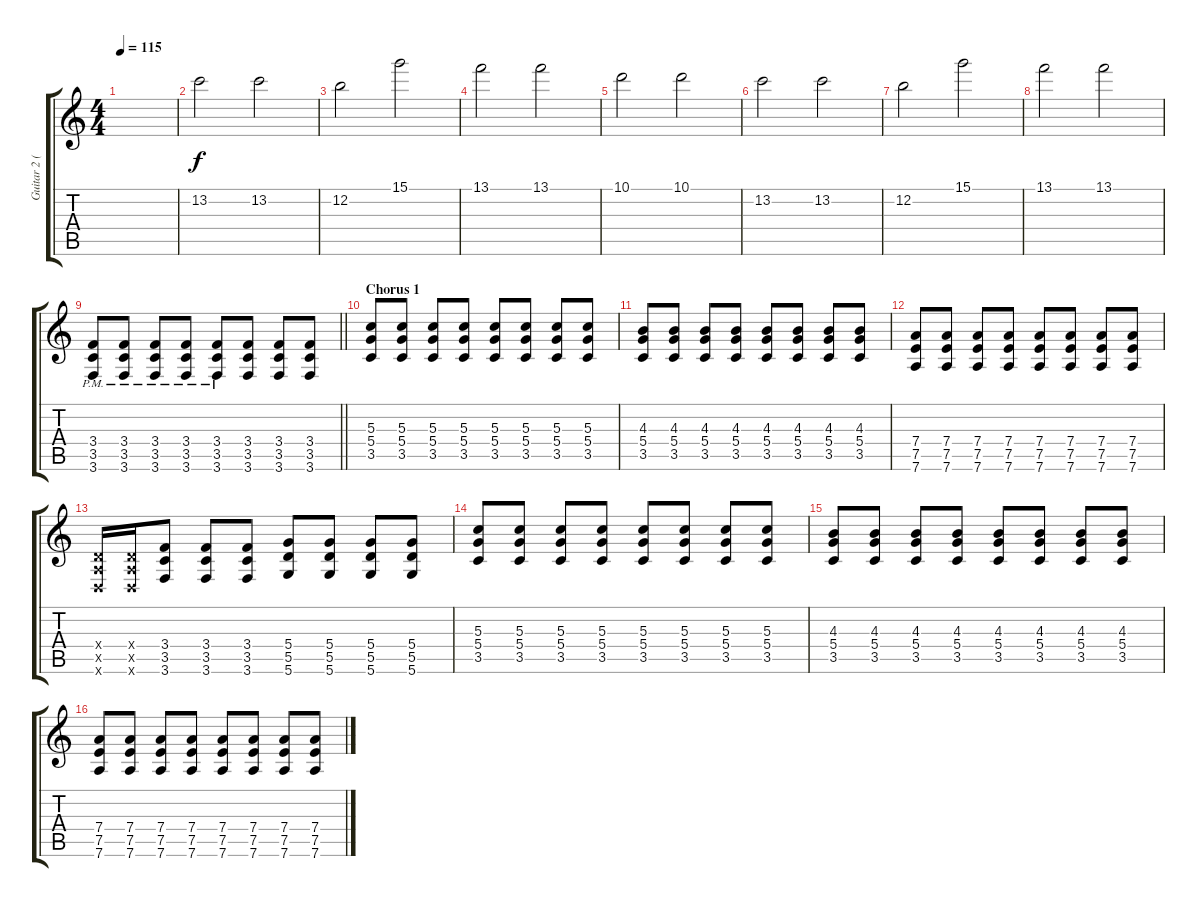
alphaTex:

\track ("Guitar 2 (Rythm)" "Guitar 2 (") {instrument overdrivenguitar}
\staff {score tabs}
\tuning (E4 B3 G3 D3 A2 D2) {hide}
\ts (4 4)
\tempo 115
\clef g2
\ks c
|
13.2.2 13.2.2 |
12.2.2 15.1.2 |
13.1.2 13.1.2 |
10.1.2 10.1.2 |
13.2.2 13.2.2 |
12.2.2 15.1.2 |
13.1.2 13.1.2 |
\barLineRight lightlight
(3.4{pm} 3.5 3.6{pm}).8{instrument overdrivenguitar} (3.4{pm} 3.5{pm} 3.6{pm}).8 (3.4{pm} 3.5{pm} 3.6{pm}).8 (3.4{pm} 3.5{pm} 3.6{pm}).8 (3.4{pm} 3.5{pm} 3.6{pm}).8 (3.4 3.5 3.6).8 (3.4 3.5 3.6).8 (3.4 3.5 3.6).8 |
\section ("" "Chorus 1")
(5.3 5.4 3.5).8 (5.3 5.4 3.5).8 (5.3 5.4 3.5).8 (5.3 5.4 3.5).8 (5.3 5.4 3.5).8 (5.3 5.4 3.5).8 (5.3 5.4 3.5).8 (5.3 5.4 3.5).8 |
(4.3 5.4 3.5).8 (4.3 5.4 3.5).8 (4.3 5.4 3.5).8 (4.3 5.4 3.5).8 (4.3 5.4 3.5).8 (4.3 5.4 3.5).8 (4.3 5.4 3.5).8 (4.3 5.4 3.5).8 |
(7.4 7.5 7.6).8 (7.4 7.5 7.6).8 (7.4 7.5 7.6).8 (7.4 7.5 7.6).8 (7.4 7.5 7.6).8 (7.4 7.5 7.6).8 (7.4 7.5 7.6).8 (7.4 7.5 7.6).8 |
(0.4{x} 0.5{x} 0.6{x}).16 (0.4{x} 0.5{x} 0.6{x}).16 (3.4 3.5 3.6).8 (3.4 3.5 3.6).8 (3.4 3.5 3.6).8 (5.4 5.5 5.6).8 (5.4 5.5 5.6).8 (5.4 5.5 5.6).8 (5.4 5.5 5.6).8 |
(5.3 5.4 3.5).8 (5.3 5.4 3.5).8 (5.3 5.4 3.5).8 (5.3 5.4 3.5).8 (5.3 5.4 3.5).8 (5.3 5.4 3.5).8 (5.3 5.4 3.5).8 (5.3 5.4 3.5).8 |
(4.3 5.4 3.5).8 (4.3 5.4 3.5).8 (4.3 5.4 3.5).8 (4.3 5.4 3.5).8 (4.3 5.4 3.5).8 (4.3 5.4 3.5).8 (4.3 5.4 3.5).8 (4.3 5.4 3.5).8 |
(7.4 7.5 7.6).8 (7.4 7.5 7.6).8 (7.4 7.5 7.6).8 (7.4 7.5 7.6).8 (7.4 7.5 7.6).8 (7.4 7.5 7.6).8 (7.4 7.5 7.6).8 (7.4 7.5 7.6).8
